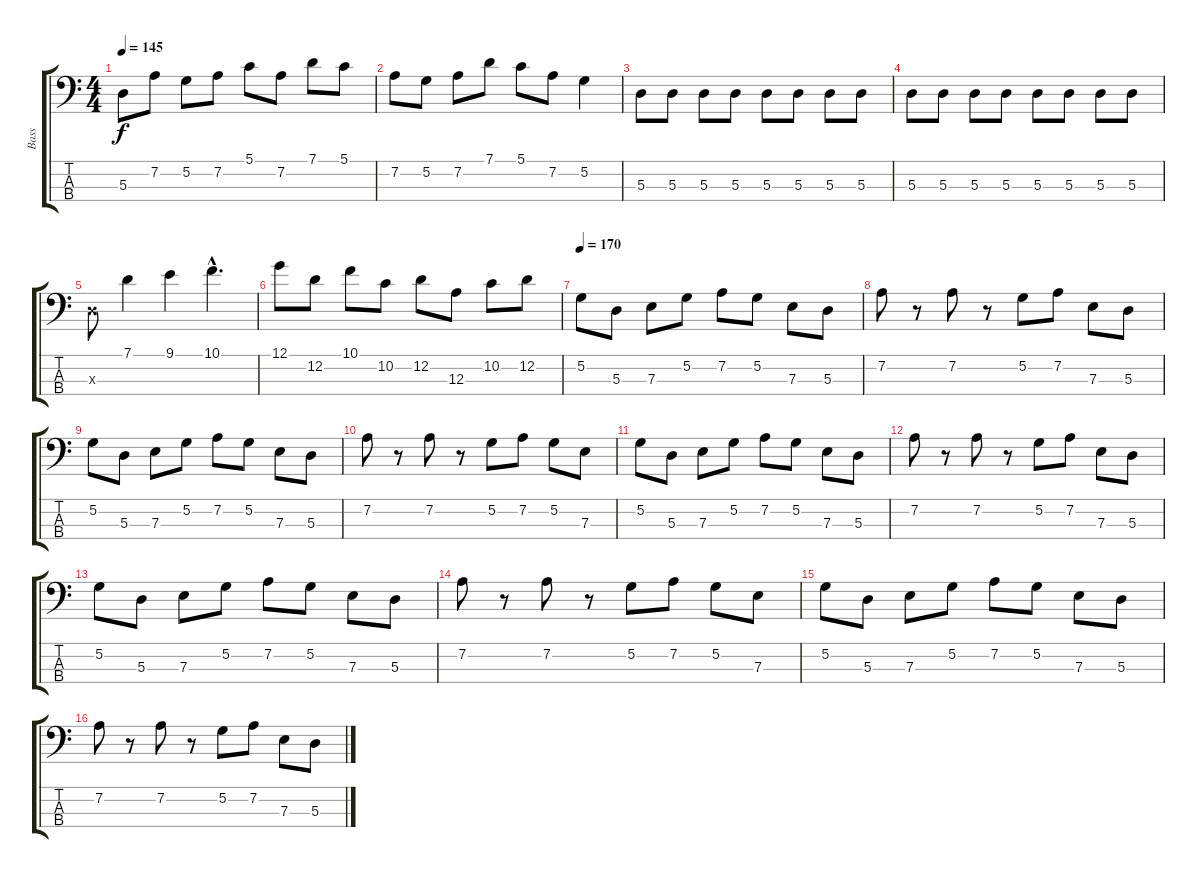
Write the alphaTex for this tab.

\track ("Bass" "Bass") {instrument electricbassfinger}
\staff {score tabs}
\tuning (G2 D2 A1 E1) {hide}
\ts (4 4)
\tempo 145
\clef f4
\ks c
5.3.8{dy f} 7.2.8 5.2.8 7.2.8 5.1.8 7.2.8 7.1.8 5.1.8 |
7.2.8 5.2.8 7.2.8 7.1.8 5.1.8 7.2.8 5.2.4 |
5.3.8 5.3.8 5.3.8 5.3.8 5.3.8 5.3.8 5.3.8 5.3.8 |
5.3.8 5.3.8 5.3.8 5.3.8 5.3.8 5.3.8 5.3.8 5.3.8 |
5.3{x}.8 7.1.4 9.1.4 10.1{hac}.4{d} |
12.1.8 12.2.8 10.1.8 10.2.8 12.2.8 12.3.8 10.2.8 12.2.8 |
\tempo 170
5.2.8 5.3.8 7.3.8 5.2.8 7.2.8 5.2.8 7.3.8 5.3.8 |
7.2.8 r.8 7.2.8 r.8 5.2.8 7.2.8 7.3.8 5.3.8 |
5.2.8 5.3.8 7.3.8 5.2.8 7.2.8 5.2.8 7.3.8 5.3.8 |
7.2.8 r.8 7.2.8 r.8 5.2.8 7.2.8 5.2.8 7.3.8 |
5.2.8 5.3.8 7.3.8 5.2.8 7.2.8 5.2.8 7.3.8 5.3.8 |
7.2.8 r.8 7.2.8 r.8 5.2.8 7.2.8 7.3.8 5.3.8 |
5.2.8 5.3.8 7.3.8 5.2.8 7.2.8 5.2.8 7.3.8 5.3.8 |
7.2.8 r.8 7.2.8 r.8 5.2.8 7.2.8 5.2.8 7.3.8 |
5.2.8 5.3.8 7.3.8 5.2.8 7.2.8 5.2.8 7.3.8 5.3.8 |
7.2.8 r.8 7.2.8 r.8 5.2.8 7.2.8 7.3.8 5.3.8
